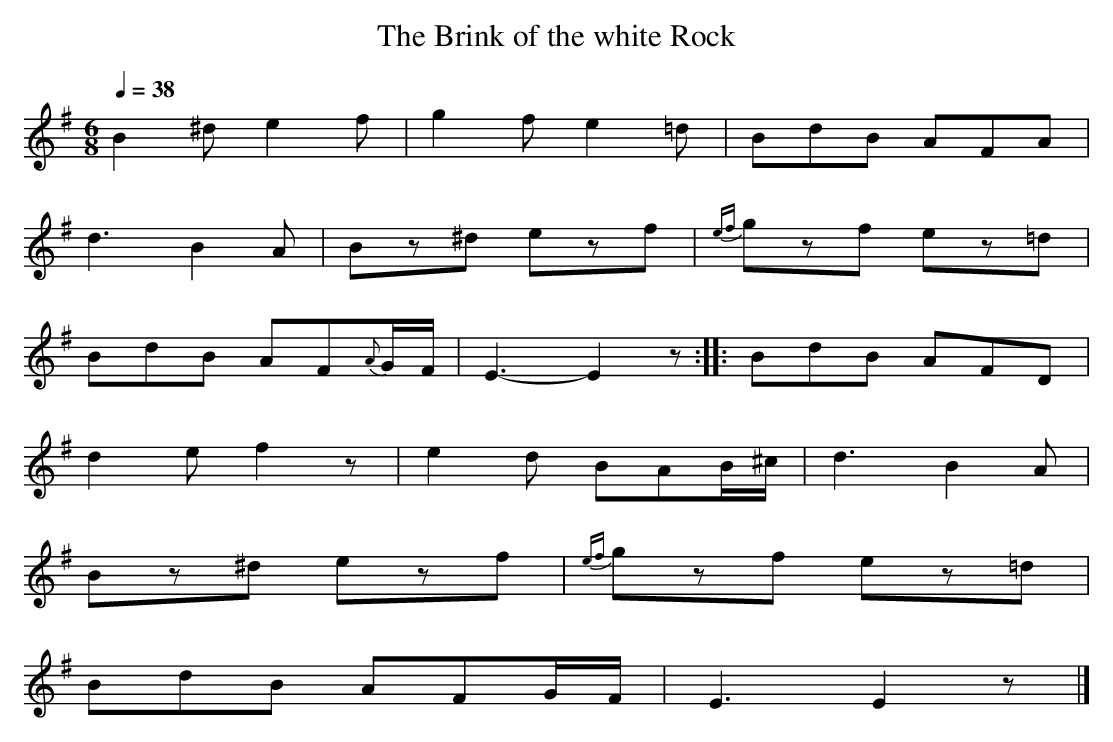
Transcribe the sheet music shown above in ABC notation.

X:1
T: The Brink of the white Rock
M: 6/8
L: 1/8
Q: 1/4=38
K: Em % 1 sharps
V: 1
B2^d e2f | g2f e2=d | BdB AFA |
d3 B2A | Bz^d ezf | {ef}gzf ez=d |
BdB AF{A}G/F/ | E3-E2z :: BdB AFD |
d2e f2z | e2d BAB/^c/ | d3 B2A |
Bz^d ezf | {ef}gzf ez=d |
BdB AFG/F/ | E3 E2z |]
